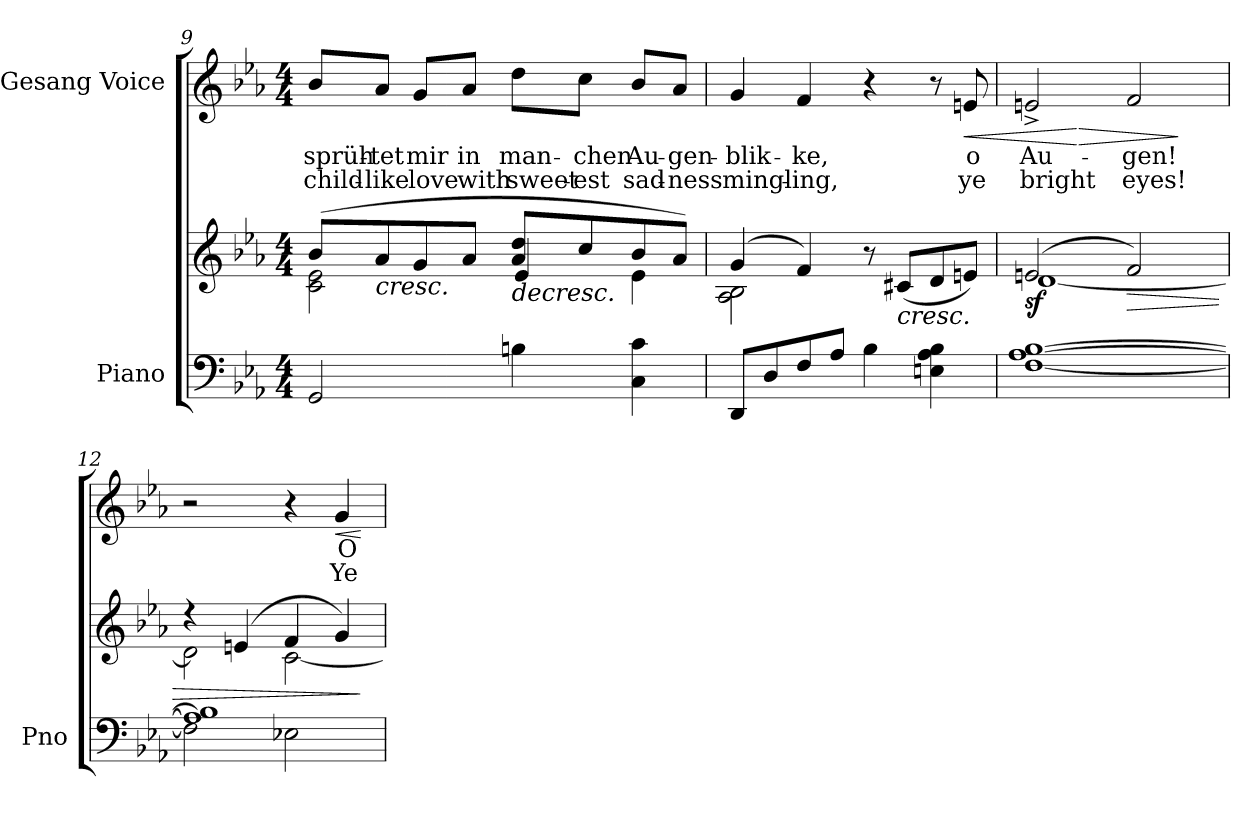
**kern	**kern	**dynam	**kern	**text	**text	**dynam
*part2	*part2	*part2	*part1	*part1	*part1	*part1
*staff3	*staff2	*staff2/3	*staff1	*staff1	*staff1	*staff1
*I"Piano	*	*	*I"Gesang Voice	*	*	*
*I'Pno	*	*	*	*	*	*
*clefF4	*clefG2	*	*clefG2	*	*	*
*k[b-e-a-]	*k[b-e-a-]	*	*k[b-e-a-]	*	*	*
*M4/4	*M4/4	*	*M4/4	*	*	*
=9	=9	=9	=9	=9	=9	=9
*	*^	*	*	*	*	*
2GG/	(>8b-/L	2c\ 2e-\	.	8b-/L	sprüh-	child-	.
!	!	!	!LO:HP:b	!	!	!	!
.	8a-/	.	<	8a-/J	-tet	-like	.
.	8g/	.	.	8g/L	mir	love	.
.	8a-/J	.	.	8a-/J	in	with	.
!	!	!	!LO:HP:b	!	!	!	!
4Bn\	8a-/ 8dd/L	4e-/	>	8dd\L	man-	sweet-	.
.	8cc/	.	.	8cc\J	-chen	-est	.
4C\ 4c\	8b-/	4e-\	.	8b-/L	Au-	sad-	.
.	8a-/J)	.	[	8a-/J	-gen-	-ness	.
=10	=10	=10	=10	=10	=10	=10	=10
8DD/L	(4g/	2A-\ 2B-\	.	4g/	-blik-	mingl-	.
8D/	.	.	.	.	.	.	.
8F/	4f/)	.	.	4f/	-ke,	-ing,	.
8A-/J	.	.	.	.	.	.	.
4B-\	8r	2ryy	.	4r	.	.	.
!	!	!	!LO:HP:b	!	!	!	!
.	(8c#X/L	.	<	.	.	.	.
4En\ 4A-\ 4B-\	8d/	.	.	8r	.	.	.
!	!	!	!	!	!	!	!LO:HP:b
.	8en/J)	.	]	8en/	o	ye	<
=11	=11	=11	=11	=11	=11	=11	=11
*	*	*	*	*^	*	*	*
!	!	!	!LO:DY:b	!	!	!	!	!
[1F [>1A- [>1B-	(>2en/	[1d	sf	2en^>/	4ryy	Au-	bright	.
!	!	!	!	!	!	!	!	!LO:HP:n=1:b
.	.	.	.	.	4ryy	.	.	[ >
!	!	!	!LO:HP:b	!	!	!	!	!
.	2f/)	.	>	2f/	4ryy	-gen!	eyes!	.
.	.	.	.	.	4ryy	.	.	]
*	*v	*v	*	*	*	*	*	*
*	*	*	*v	*v	*	*	*
.	.	[	.	.	.	.
=12	=12	=12	=12	=12	=12	=12
*^	*^	*	*	*	*	*
1A-] 1B-]	2F\]	4r	2d\]	.	2r	.	.	.
.	.	(>4en/	.	.	.	.	.	.
.	2E-X\	4f/	[2c\	.	4r	.	.	.
!	!	!	!	!	!	!	!	!LO:HP:b
.	.	4g/)	.	.	4g/	O	Ye	<
*v	*v	*	*	*	*	*	*	*
*	*v	*v	*	*	*	*	*
.	.	]	.	.	.	[
=	=	=	=	=	=	=
*-	*-	*-	*-	*-	*-	*-
